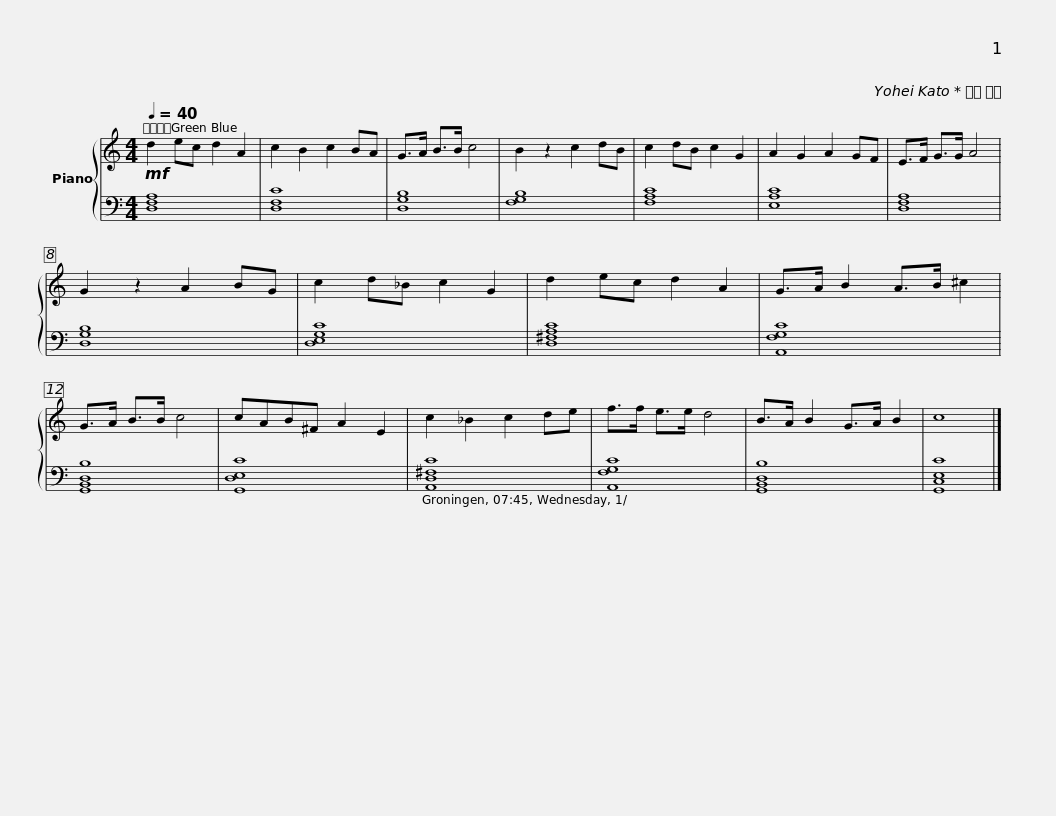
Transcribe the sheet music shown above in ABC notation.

X:1
%%score { 1 | 2 }
L:1/8
Q:1/4=40
M:4/4
I:linebreak $
K:C
V:1 treble
V:2 bass
V:1
!mf! d2 ec d2 A2 | c2 B2 c2 BA | G>A B>B c4 | B2 z2 c2 dB | c2 dB c2 G2 | %5
 A2 G2 A2 GF | E>F G>G A4 |$ G2 z2 A2 BG | c2 d_B c2 G2 | d2 ec d2 A2 | %10
 G>A B2 A>B ^c2 | G>A B>B c4 | cAB^F A2 E2 |$ c2 _B2 c2 de | f>f e>e d4 | %15
 B>A B2 G>A B2 | c8 |] %17
V:2
 [D,F,A,]8 | [D,F,C]8 | [D,G,B,]8 | [F,G,B,]8 | [F,A,C]8 | %5
 [E,A,C]8 | [D,F,A,]8 |$ [D,G,B,]8 | [D,E,G,C]8 | [D,^F,A,C]8 | %10
 [A,,F,G,C]8 | [G,,B,,D,B,]8 | [G,,D,E,C]8 |$ [A,,D,^F,C]8 | [A,,F,G,C]8 | %15
 [G,,B,,D,B,]8 | [G,,C,E,C]8 |] %17
